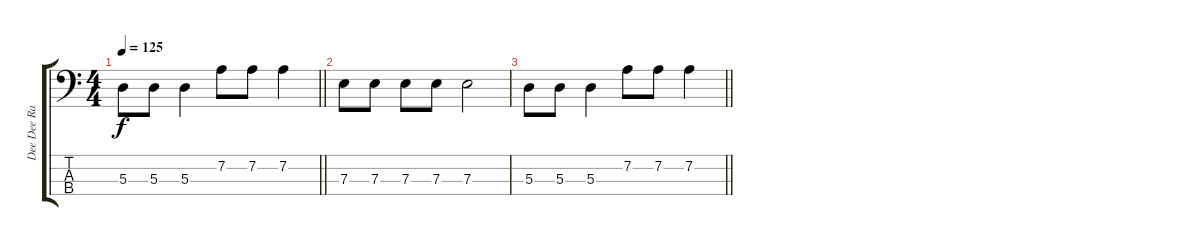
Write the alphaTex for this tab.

\track ("Dee Dee Ramone" "Dee Dee Ra") {instrument electricbassfinger}
\staff {score tabs}
\tuning (G2 D2 A1 E1) {hide}
\ts (4 4)
\tempo 125
\clef f4
\barLineRight lightlight
\ks c
5.3.8{dy f} 5.3.8 5.3.4 7.2.8 7.2.8 7.2.4 |
7.3.8 7.3.8 7.3.8 7.3.8 7.3.2 |
\barLineRight lightlight
5.3.8 5.3.8 5.3.4 7.2.8 7.2.8 7.2.4
